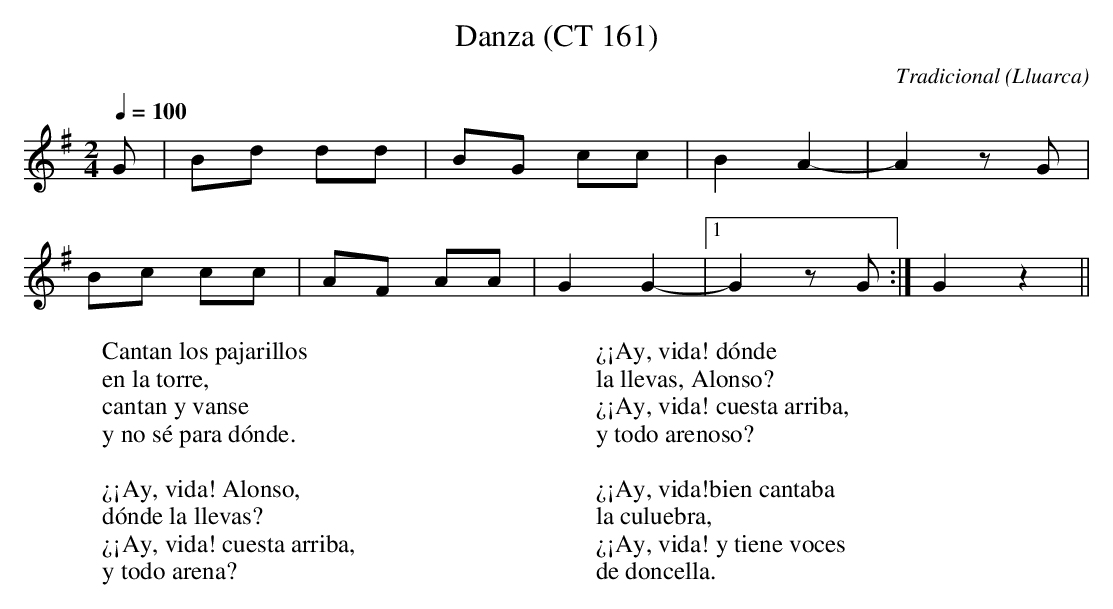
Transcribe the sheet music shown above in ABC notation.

X:1
T:Danza (CT 161)
C:Tradicional
O:Lluarca
M:2/4
L:1/8
Q:1/4=100
K:G
G|Bd dd|BG cc|B2 A2-|A2 zG|
Bc cc|AF AA|G2 G2-|[1 G2 zG:|G2 z2||
W:Cantan los pajarillos
W:en la torre,
W:cantan y vanse
W:y no sé para dónde.
W:
W:¿¡Ay, vida! Alonso,
W:dónde la llevas?
W:¿¡Ay, vida! cuesta arriba,
W:y todo arena?
W:
W:¿¡Ay, vida! dónde
W:la llevas, Alonso?
W:¿¡Ay, vida! cuesta arriba,
W:y todo arenoso?
W:
W:¿¡Ay, vida!bien cantaba
W:la culuebra,
W:¿¡Ay, vida! y tiene voces
W:de doncella.
W:
